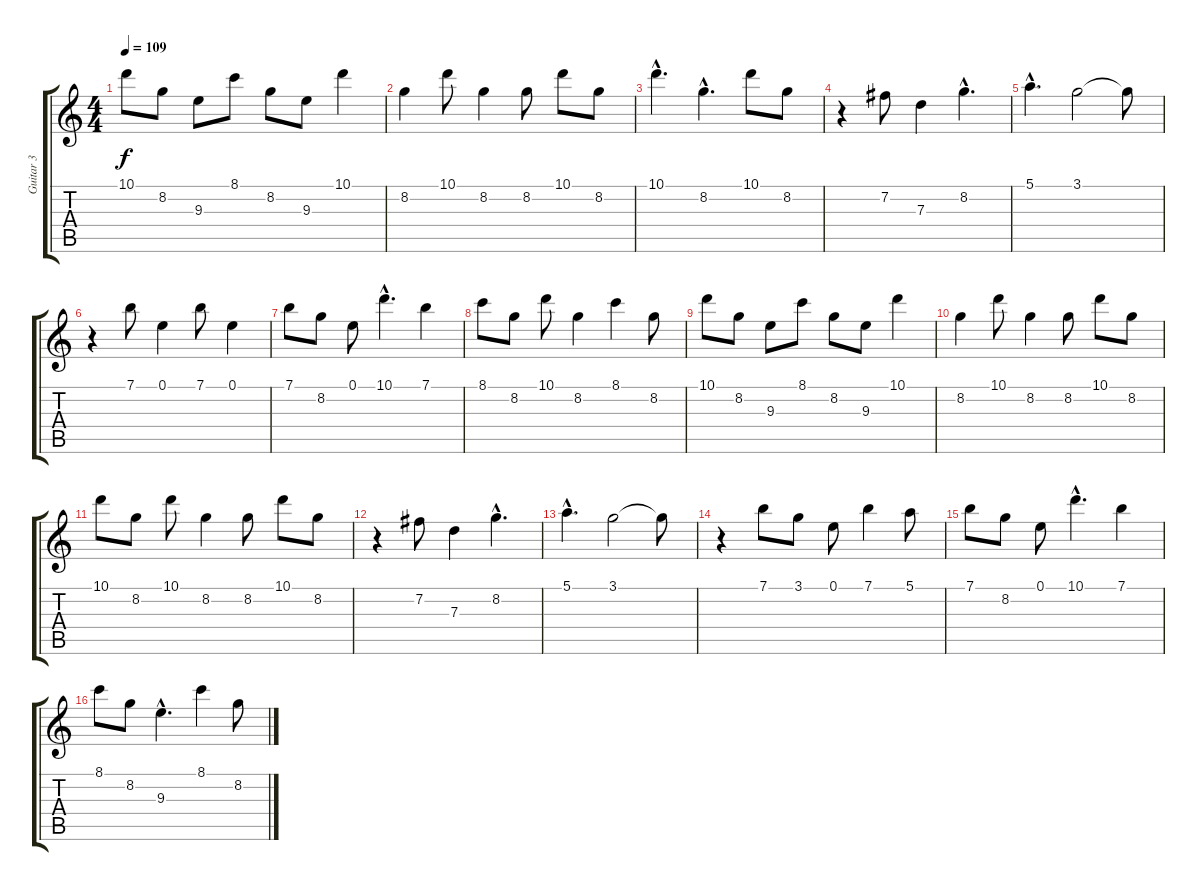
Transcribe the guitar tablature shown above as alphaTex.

\track ("Guitar 3" "Guitar 3") {instrument distortionguitar}
\staff {score tabs}
\tuning (E4 B3 G3 D3 A2 E2) {hide}
\ts (4 4)
\tempo 109
\clef g2
\ks c
10.1.8{dy f} 8.2.8 9.3.8 8.1.8 8.2.8 9.3.8 10.1.4 |
8.2.4 10.1.8 8.2.4 8.2.8 10.1.8 8.2.8 |
10.1{hac}.4{d} 8.2{hac}.4{d} 10.1.8 8.2.8 |
r.4 7.2.8 7.3.4 8.2{hac}.4{d} |
5.1{hac}.4{d} 3.1.2 3.1{t}.8 |
r.4 7.1.8 0.1.4 7.1.8 0.1.4 |
7.1.8 8.2.8 0.1.8 10.1{hac}.4{d} 7.1.4 |
8.1.8 8.2.8 10.1.8 8.2.4 8.1.4 8.2.8 |
10.1.8 8.2.8 9.3.8 8.1.8 8.2.8 9.3.8 10.1.4 |
8.2.4 10.1.8 8.2.4 8.2.8 10.1.8 8.2.8 |
10.1.8 8.2.8 10.1.8 8.2.4 8.2.8 10.1.8 8.2.8 |
r.4 7.2.8 7.3.4 8.2{hac}.4{d} |
5.1{hac}.4{d} 3.1.2 3.1{t}.8 |
r.4 7.1.8 3.1.8 0.1.8 7.1.4 5.1.8 |
7.1.8 8.2.8 0.1.8 10.1{hac}.4{d} 7.1.4 |
8.1.8 8.2.8 9.3{hac}.4{d} 8.1.4 8.2.8
